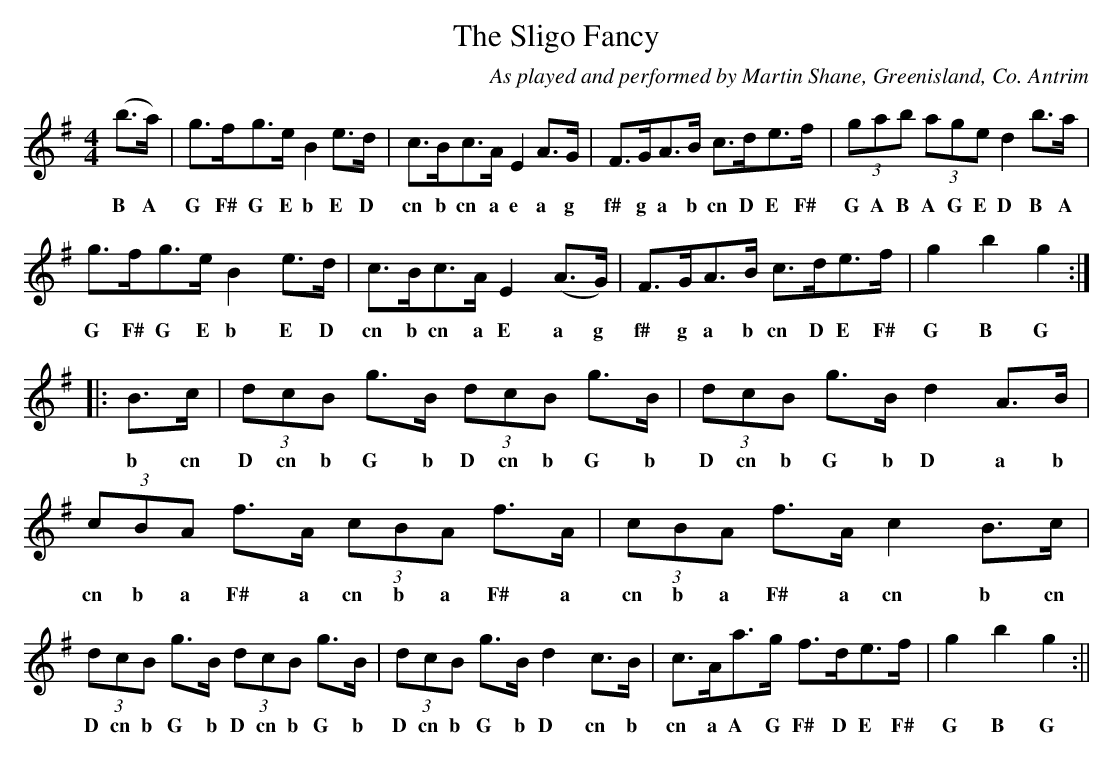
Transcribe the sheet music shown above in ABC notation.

X:1
T: Sligo Fancy, The
C: As played and performed by Martin Shane, Greenisland, Co. Antrim
M: 4/4
L: 1/8
K:G
(b>a)| g>fg>e B2e>d|c>Bc>A E2A>G|F>GA>B c>de>f|(3gab (3age d2 b>a|
w:B A G F# G E b E D cn b cn a e a g f# g a b cn D E F# G A B A G E D B A
g>fg>e B2e>d|c>Bc>A E2 (A>G)|F>GA>B c>de>f|g2b2g2:|
w:G F# G E b E D cn b cn a E a g f# g a b cn D E F# G B G
|:B>c|(3dcB g>B (3dcB g>B|(3dcB g>B d2 A>B| (3cBA f>A (3cBA f>A| (3cBA f>A c2 B>c|
w:b cn D cn b G b D cn b G b D cn b G b D a b cn b a F# a cn b a F# a cn b a F# a cn b cn
(3dcB g>B (3dcB g>B|(3dcB g>B d2 c>B|c>Aa>g f>de>f|g2b2g2:||
w:D cn b G b D cn b G b D cn b G b D cn b cn a A G F# D E F# G B G
